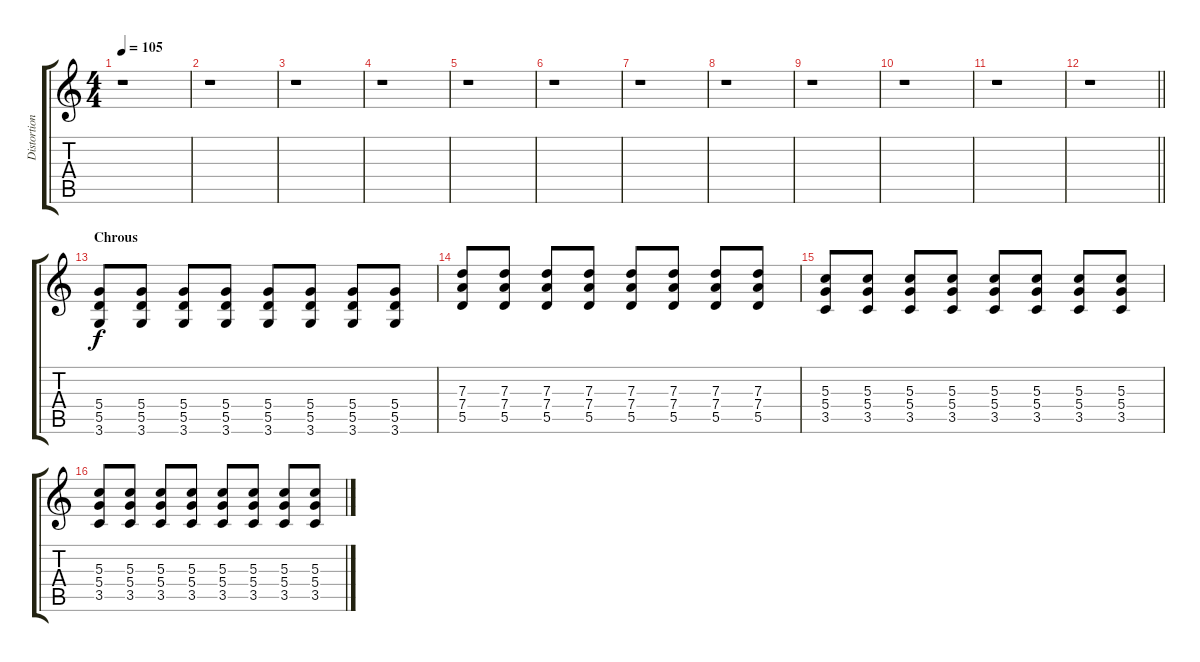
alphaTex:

\track ("Distortion Guitar" "Distortion") {instrument distortionguitar}
\staff {score tabs}
\tuning (E4 B3 G3 D3 A2 E2) {hide}
\ts (4 4)
\tempo 105
\clef g2
\ks c
r.1{dy f} |
r.1 |
r.1 |
r.1 |
r.1 |
r.1 |
r.1 |
r.1 |
r.1 |
r.1 |
r.1 |
\barLineRight lightlight
r.1 |
\section ("" "Chrous")
(5.4 5.5 3.6).8 (5.4 5.5 3.6).8 (5.4 5.5 3.6).8 (5.4 5.5 3.6).8 (5.4 5.5 3.6).8 (5.4 5.5 3.6).8 (5.4 5.5 3.6).8 (5.4 5.5 3.6).8 |
(7.3 7.4 5.5).8 (7.3 7.4 5.5).8 (7.3 7.4 5.5).8 (7.3 7.4 5.5).8 (7.3 7.4 5.5).8 (7.3 7.4 5.5).8 (7.3 7.4 5.5).8 (7.3 7.4 5.5).8 |
(5.3 5.4 3.5).8 (5.3 5.4 3.5).8 (5.3 5.4 3.5).8 (5.3 5.4 3.5).8 (5.3 5.4 3.5).8 (5.3 5.4 3.5).8 (5.3 5.4 3.5).8 (5.3 5.4 3.5).8 |
(5.3 5.4 3.5).8 (5.3 5.4 3.5).8 (5.3 5.4 3.5).8 (5.3 5.4 3.5).8 (5.3 5.4 3.5).8 (5.3 5.4 3.5).8 (5.3 5.4 3.5).8 (5.3 5.4 3.5).8
